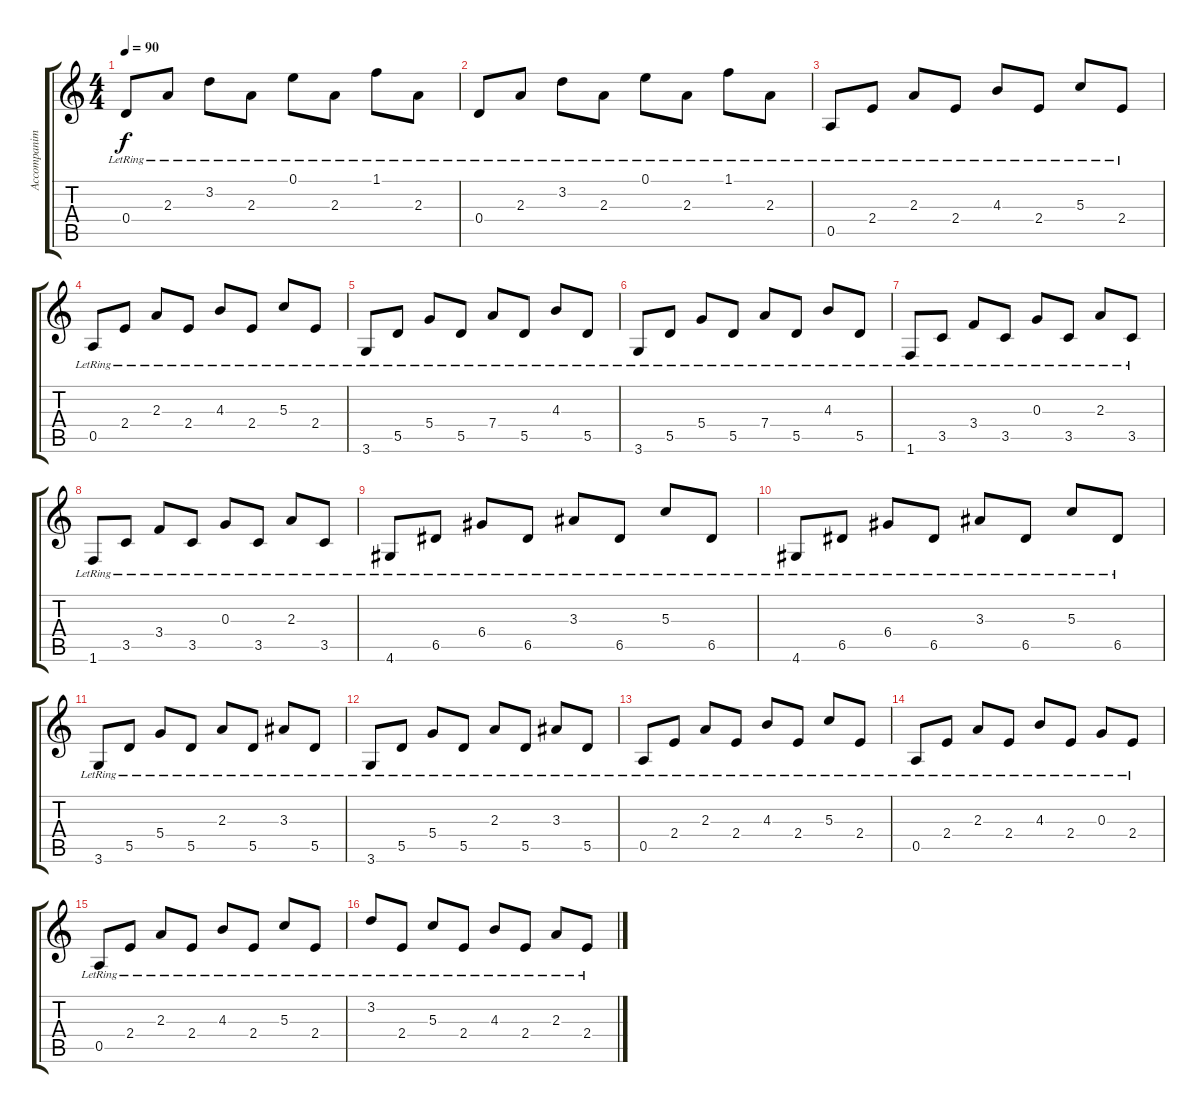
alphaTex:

\track ("Accompaniment 1" "Accompanim") {instrument acousticguitarnylon}
\staff {score tabs}
\tuning (E4 B3 G3 D3 A2 E2) {hide}
\ts (4 4)
\tempo 90
\clef g2
\ks c
0.4{lr}.8{dy f} 2.3{lr}.8 3.2{lr}.8 2.3{lr}.8 0.1{lr}.8 2.3{lr}.8 1.1{lr}.8 2.3{lr}.8 |
0.4{lr}.8 2.3{lr}.8 3.2{lr}.8 2.3{lr}.8 0.1{lr}.8 2.3{lr}.8 1.1{lr}.8 2.3{lr}.8 |
0.5{lr}.8 2.4{lr}.8 2.3{lr}.8 2.4{lr}.8 4.3{lr}.8 2.4{lr}.8 5.3{lr}.8 2.4{lr}.8 |
0.5{lr}.8 2.4{lr}.8 2.3{lr}.8 2.4{lr}.8 4.3{lr}.8 2.4{lr}.8 5.3{lr}.8 2.4{lr}.8 |
3.6{lr}.8 5.5{lr}.8 5.4{lr}.8 5.5{lr}.8 7.4{lr}.8 5.5{lr}.8 4.3{lr}.8 5.5{lr}.8 |
3.6{lr}.8 5.5{lr}.8 5.4{lr}.8 5.5{lr}.8 7.4{lr}.8 5.5{lr}.8 4.3{lr}.8 5.5{lr}.8 |
1.6{lr}.8 3.5{lr}.8 3.4{lr}.8 3.5{lr}.8 0.3{lr}.8 3.5{lr}.8 2.3{lr}.8 3.5{lr}.8 |
1.6{lr}.8 3.5{lr}.8 3.4{lr}.8 3.5{lr}.8 0.3{lr}.8 3.5{lr}.8 2.3{lr}.8 3.5{lr}.8 |
4.6{lr}.8 6.5{lr}.8 6.4{lr}.8 6.5{lr}.8 3.3{lr}.8 6.5{lr}.8 5.3{lr}.8 6.5{lr}.8 |
4.6{lr}.8 6.5{lr}.8 6.4{lr}.8 6.5{lr}.8 3.3{lr}.8 6.5{lr}.8 5.3{lr}.8 6.5{lr}.8 |
3.6{lr}.8 5.5{lr}.8 5.4{lr}.8 5.5{lr}.8 2.3{lr}.8 5.5{lr}.8 3.3{lr}.8 5.5{lr}.8 |
3.6{lr}.8 5.5{lr}.8 5.4{lr}.8 5.5{lr}.8 2.3{lr}.8 5.5{lr}.8 3.3{lr}.8 5.5{lr}.8 |
0.5{lr}.8 2.4{lr}.8 2.3{lr}.8 2.4{lr}.8 4.3{lr}.8 2.4{lr}.8 5.3{lr}.8 2.4{lr}.8 |
0.5{lr}.8 2.4{lr}.8 2.3{lr}.8 2.4{lr}.8 4.3{lr}.8 2.4{lr}.8 0.3{lr}.8 2.4{lr}.8 |
0.5{lr}.8 2.4{lr}.8 2.3{lr}.8 2.4{lr}.8 4.3{lr}.8 2.4{lr}.8 5.3{lr}.8 2.4{lr}.8 |
3.2{lr}.8 2.4{lr}.8 5.3{lr}.8 2.4{lr}.8 4.3{lr}.8 2.4{lr}.8 2.3{lr}.8 2.4{lr}.8
